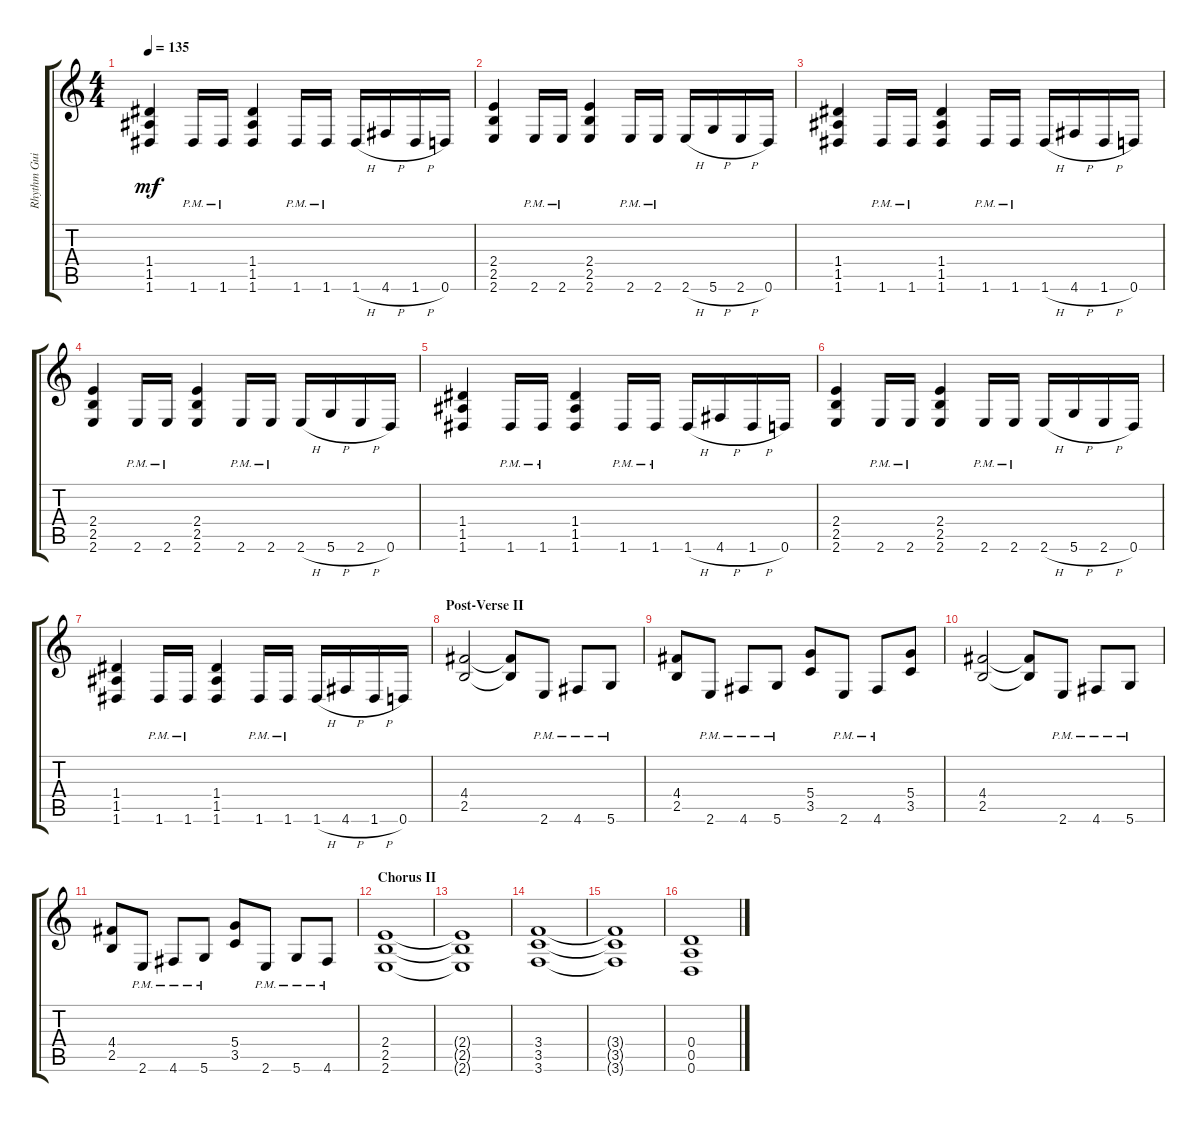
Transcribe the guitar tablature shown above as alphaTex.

\track ("Rhythm Guitar (L)" "Rhythm Gui") {instrument electricbassfinger}
\staff {score tabs}
\tuning (E4 B3 G3 D3 A2 D2) {hide}
\ts (4 4)
\tempo 135
\clef g2
\ks c
(1.4 1.5 1.6).4{dy mf} 1.6{pm}.16 1.6{pm}.16 (1.4 1.5 1.6).4 1.6{pm}.16 1.6{pm}.16 1.6{h}.16 4.6{h}.16 1.6{h}.16 0.6.16 |
(2.4 2.5 2.6).4 2.6{pm}.16 2.6{pm}.16 (2.4 2.5 2.6).4 2.6{pm}.16 2.6{pm}.16 2.6{h}.16 5.6{h}.16 2.6{h}.16 0.6.16 |
(1.4 1.5 1.6).4 1.6{pm}.16 1.6{pm}.16 (1.4 1.5 1.6).4 1.6{pm}.16 1.6{pm}.16 1.6{h}.16 4.6{h}.16 1.6{h}.16 0.6.16 |
(2.4 2.5 2.6).4 2.6{pm}.16 2.6{pm}.16 (2.4 2.5 2.6).4 2.6{pm}.16 2.6{pm}.16 2.6{h}.16 5.6{h}.16 2.6{h}.16 0.6.16 |
(1.4 1.5 1.6).4 1.6{pm}.16 1.6{pm}.16 (1.4 1.5 1.6).4 1.6{pm}.16 1.6{pm}.16 1.6{h}.16 4.6{h}.16 1.6{h}.16 0.6.16 |
(2.4 2.5 2.6).4 2.6{pm}.16 2.6{pm}.16 (2.4 2.5 2.6).4 2.6{pm}.16 2.6{pm}.16 2.6{h}.16 5.6{h}.16 2.6{h}.16 0.6.16 |
(1.4 1.5 1.6).4 1.6{pm}.16 1.6{pm}.16 (1.4 1.5 1.6).4 1.6{pm}.16 1.6{pm}.16 1.6{h}.16 4.6{h}.16 1.6{h}.16 0.6.16 |
\section ("" "Post-Verse II")
(4.4 2.5).2 (4.4{t} 2.5{t}).8 2.6{pm}.8 4.6{pm}.8 5.6{pm}.8 |
(4.4 2.5).8 2.6{pm}.8 4.6{pm}.8 5.6{pm}.8 (5.4 3.5).8 2.6{pm}.8 4.6{pm}.8 (5.4 3.5).8 |
(4.4 2.5).2 (4.4{t} 2.5{t}).8 2.6{pm}.8 4.6{pm}.8 5.6{pm}.8 |
(4.4 2.5).8 2.6{pm}.8 4.6{pm}.8 5.6{pm}.8 (5.4 3.5).8 2.6{pm}.8 5.6{pm}.8 4.6{pm}.8 |
\section ("" "Chorus II")
(2.4 2.5 2.6).1 |
(2.4{t} 2.5{t} 2.6{t}).1 |
(3.4 3.5 3.6).1 |
(3.4{t} 3.5{t} 3.6{t}).1 |
(0.4 0.5 0.6).1
